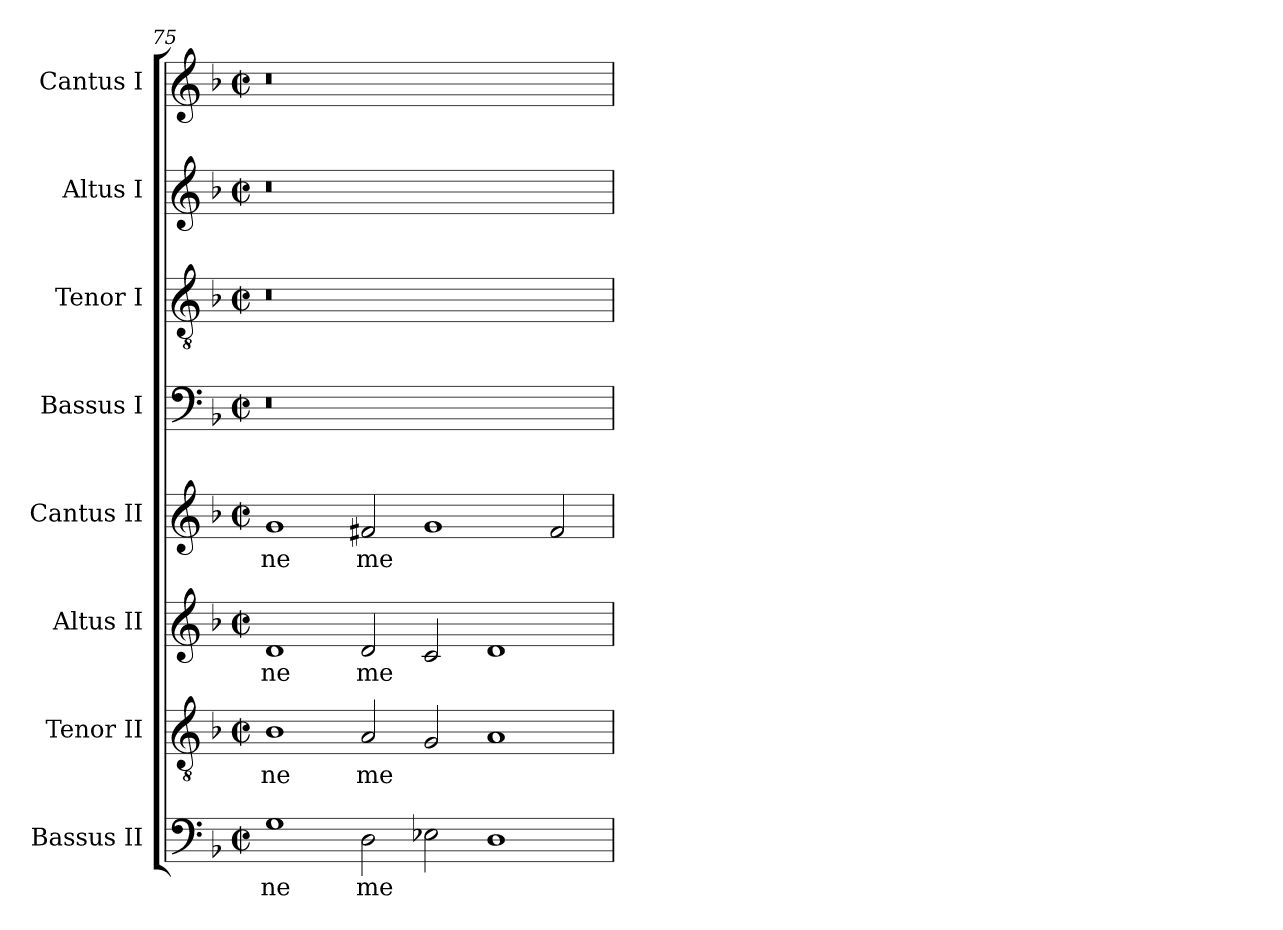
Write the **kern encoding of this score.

**kern	**text	**kern	**text	**kern	**text	**kern	**text	**kern	**kern	**kern	**kern
*part8	*part8	*part7	*part7	*part6	*part6	*part5	*part5	*part4	*part3	*part2	*part1
*staff8	*staff8	*staff7	*staff7	*staff6	*staff6	*staff5	*staff5	*staff4	*staff3	*staff2	*staff1
*I"Bassus II	*	*I"Tenor II	*	*I"Altus II	*	*I"Cantus II	*	*I"Bassus I	*I"Tenor I	*I"Altus I	*I"Cantus I
*I'Bassus II	*	*I'Tenor II	*	*I'Altus II	*	*I'Cantus II	*	*I'Bassus I	*I'Tenor I	*I'Altus I	*I'Cantus I
*clefF4	*	*clefGv2	*	*clefG2	*	*clefG2	*	*clefF4	*clefGv2	*clefG2	*clefG2
*k[b-]	*	*k[b-]	*	*k[b-]	*	*k[b-]	*	*k[b-]	*k[b-]	*k[b-]	*k[b-]
*F:	*	*F:	*	*F:	*	*F:	*	*F:	*F:	*F:	*F:
*M2/2	*	*M2/2	*	*M2/2	*	*M2/2	*	*M2/2	*M2/2	*M2/2	*M2/2
*met(c|)	*	*met(c|)	*	*met(c|)	*	*met(c|)	*	*met(c|)	*met(c|)	*met(c|)	*met(c|)
=75	=75	=75	=75	=75	=75	=75	=75	=75	=75	=75	=75
!	!LO:LY:b:cj	!	!LO:LY:b:cj	!	!LO:LY:b:cj	!	!LO:LY:b:cj	!	!	!	!
1G	-ne	1B-	ne	1d	ne	1g	ne	0.r	0.r	0.r	0.r
!	!LO:LY:b:cj	!	!LO:LY:b:cj	!	!LO:LY:b:cj	!	!LO:LY:b:cj	!	!	!	!
2D\	me-	2A/	me	2d/	me	2f#X/	me	.	.	.	.
!	!LO:LY:b:cj	!	!LO:LY:b:cj	!	!LO:LY:b:cj	!	!LO:LY:b:cj	!	!	!	!
2E-X\	--	2G/	.	2c/	.	1g	.	.	.	.	.
!	!LO:LY:b:cj	!	!LO:LY:b:cj	!	!LO:LY:b:cj	!	!	!	!	!	!
1D	--	1A	.	1d	.	.	.	.	.	.	.
!	!	!	!	!	!	!	!LO:LY:b:cj	!	!	!	!
.	.	.	.	.	.	2f#/	.	.	.	.	.
=	=	=	=	=	=	=	=	=	=	=	=
*-	*-	*-	*-	*-	*-	*-	*-	*-	*-	*-	*-
